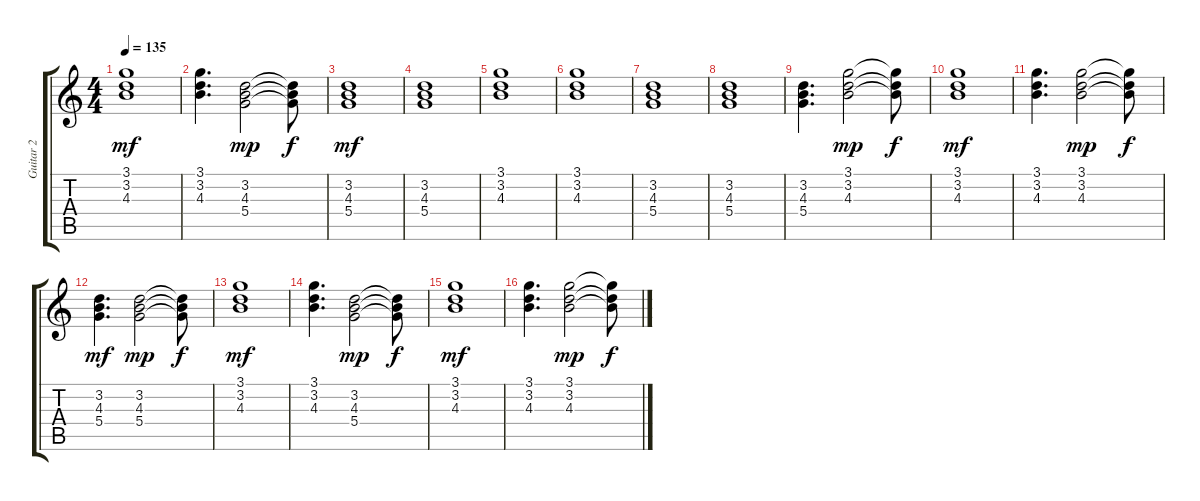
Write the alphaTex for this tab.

\track ("Guitar 2" "Guitar 2") {instrument electricguitarjazz}
\staff {score tabs}
\tuning (E4 B3 G3 D3 A2 E2) {hide}
\ts (4 4)
\tempo 135
\clef g2
\ks c
(3.1 3.2 4.3).1{dy mf} |
(3.1 3.2 4.3).4{d} (3.2 4.3 5.4).2{dy mp} (3.2{t} 4.3{t} 5.4{t}).8{dy f} |
(3.2 4.3 5.4).1{dy mf} |
(3.2 4.3 5.4).1 |
(3.1 3.2 4.3).1 |
(3.1 3.2 4.3).1 |
(3.2 4.3 5.4).1 |
(3.2 4.3 5.4).1 |
(3.2 4.3 5.4).4{d} (3.1 3.2 4.3).2{dy mp} (3.1{t} 3.2{t} 4.3{t}).8{dy f} |
(3.1 3.2 4.3).1{dy mf} |
(3.1 3.2 4.3).4{d} (3.1 3.2 4.3).2{dy mp} (3.1{t} 3.2{t} 4.3{t}).8{dy f} |
(3.2 4.3 5.4).4{d dy mf} (3.2 4.3 5.4).2{dy mp} (3.2{t} 4.3{t} 5.4{t}).8{dy f} |
(3.1 3.2 4.3).1{dy mf} |
(3.1 3.2 4.3).4{d} (3.2 4.3 5.4).2{dy mp} (3.2{t} 4.3{t} 5.4{t}).8{dy f} |
(3.1 3.2 4.3).1{dy mf} |
(3.1 3.2 4.3).4{d} (3.1 3.2 4.3).2{dy mp} (3.1{t} 3.2{t} 4.3{t}).8{dy f}
